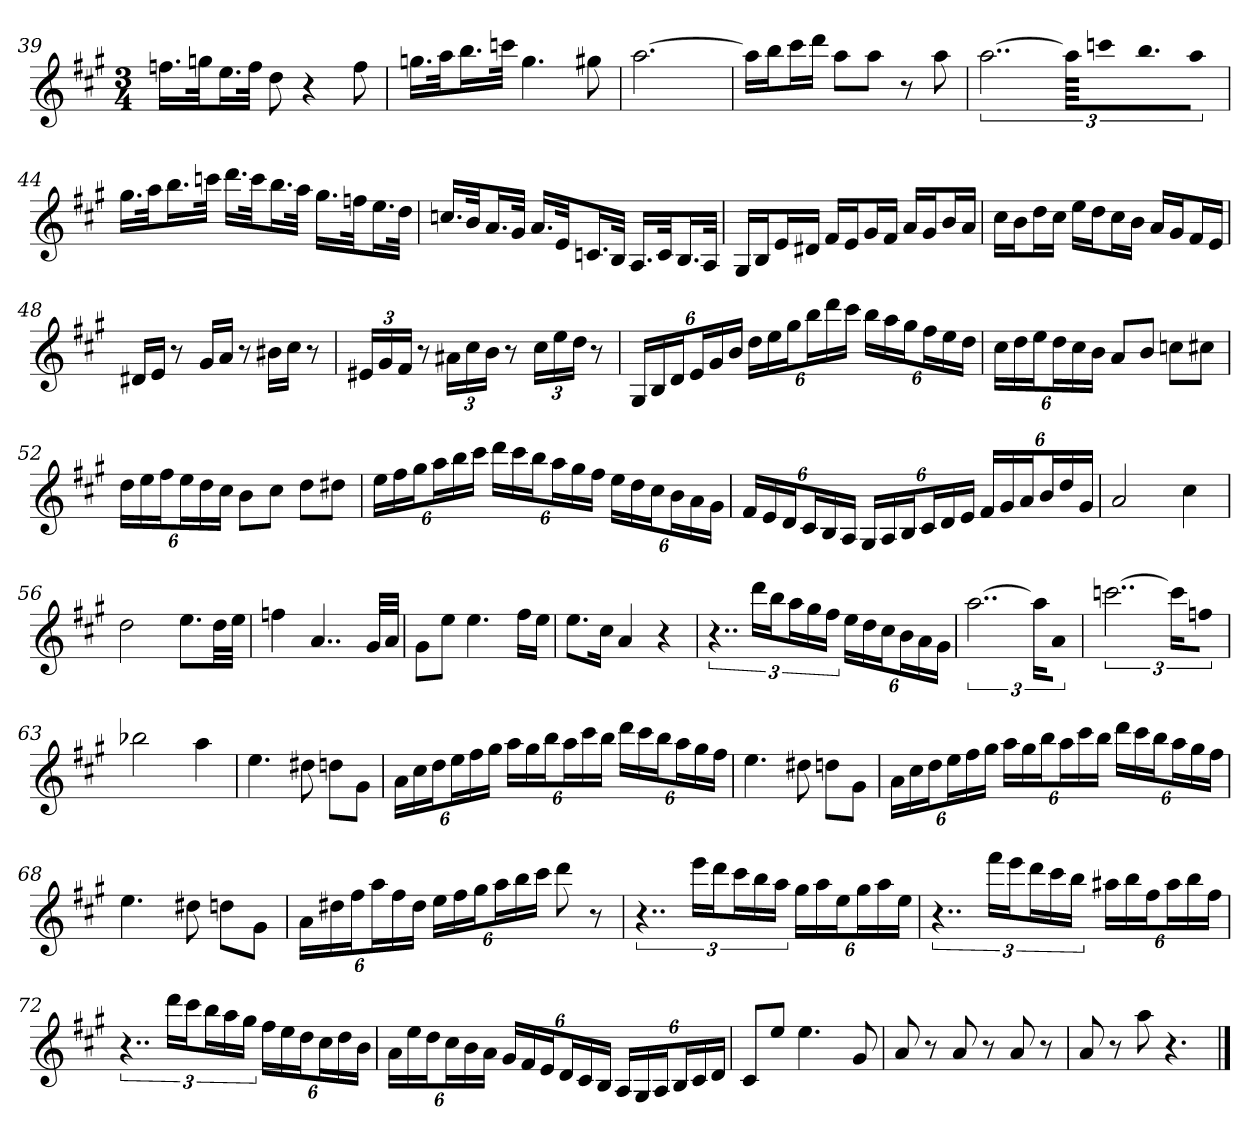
**kern
*part1
*staff1
*k[f#c#g#]
*A:
*M3/4
=39
16.ffnLL
32ggnJk
16.eeL
32ffJJk
8dd
4r
8ff
=40
16.ggnLL
32aaJk
16.bbL
32cccnJJk
4.gg
8gg#X
=41
[2.aa
=42
16aaLL]
16bbJ
16ccc#L
16dddJJ
8aaL
8aaJ
8r
8aa
=43
[3..aa
96aaKLLL]
32cccnJJ
16.bbL
32aaJJk
=44
16.gg#LL
32aaJk
16.bbL
32cccnJJk
16.dddLL
32cccJk
16.bbL
32aaJJk
16.gg#LL
32ffnJk
16.eeL
32ddJJk
=45
16.ccnLL
32bJk
16.aL
32g#JJk
16.aLL
32eJk
16.cnL
32BJJk
16.ALL
32cJk
16.BL
32AJJk
=46
16G#LL
16BJ
16eL
16d#XJJ
16f#LL
16eJ
16g#L
16f#JJ
16aLL
16g#J
16bL
16aJJ
=47
16cc#LL
16bJ
16ddL
16cc#JJ
16eeLL
16ddJ
16cc#L
16bJJ
16aLL
16g#J
16f#L
16eJJ
=48
16d#XLL
16eJJ
8r
16g#LL
16aJJ
8r
16b#XLL
16cc#JJ
8r
=49
24e#XLL
24g#
24f#JJ
8r
24a#XLL
24cc#
24bJJ
8r
24cc#LL
24ee
24ddJJ
8r
=50
24G#LL
24B
24dJ
24eL
24g#
24bJJ
24ddLL
24ee
24gg#J
24bbL
24ddd
24ccc#JJ
24bbLL
24aa
24gg#J
24ff#L
24ee
24ddJJ
=51
24cc#LL
24dd
24eeJ
24ddL
24cc#
24bJJ
8aL
8bJ
8ccnL
8cc#XJ
=52
24ddLL
24ee
24ff#J
24eeL
24dd
24cc#JJ
8bL
8cc#J
8ddL
8dd#XJ
=53
24eeLL
24ff#
24gg#J
24aaL
24bb
24ccc#JJ
24dddLL
24ccc#
24bbJ
24aaL
24gg#
24ff#JJ
24eeLL
24dd
24cc#J
24bL
24a
24g#JJ
=54
24f#LL
24e
24dJ
24c#L
24B
24AJJ
24G#LL
24A
24BJ
24c#L
24d
24eJJ
24f#LL
24g#
24aJ
24bL
24dd
24g#JJ
=55
2a
4cc#
=56
2dd
8.eeL
32ddLL
32eeJJJ
=57
4ffn
4..a
32g#LLL
32aJJJ
=58
8g#L
8eeJ
4.ee
16ff#LL
16eeJJ
=59
8.eeL
16cc#Jk
4a
4r
=60
6..r
24dddLL
24bbJ
24aaL
24gg#
24ff#JJ
24eeLL
24dd
24cc#J
24bL
24a
24g#JJ
=61
[3..aa
24aaKL]
8aJ
=62
[3..cccn
24cccKL]
8ffnJ
=63
2bb-X
4aa
=64
4.ee
8dd#X
8ddnL
8g#J
=65
24aLL
24cc#
24ddJ
24eeL
24ff#
24gg#JJ
24aaLL
24gg#
24bbJ
24aaL
24ccc#
24bbJJ
24dddLL
24ccc#
24bbJ
24aaL
24gg#
24ff#JJ
=66
4.ee
8dd#X
8ddnL
8g#J
=67
24aLL
24cc#
24ddJ
24eeL
24ff#
24gg#JJ
24aaLL
24gg#
24bbJ
24aaL
24ccc#
24bbJJ
24dddLL
24ccc#
24bbJ
24aaL
24gg#
24ff#JJ
=68
4.ee
8dd#X
8ddnL
8g#J
=69
24aLL
24dd#X
24ff#J
24aaL
24ff#
24dd#JJ
24eeLL
24ff#
24gg#J
24aaL
24bb
24ccc#JJ
8ddd
8r
=70
6..r
24eeeLL
24dddJ
24ccc#L
24bb
24aaJJ
24gg#LL
24aa
24eeJ
24gg#L
24aa
24eeJJ
=71
6..r
24fff#LL
24eeeJ
24dddL
24ccc#
24bbJJ
24aa#XLL
24bb
24ff#J
24aa#L
24bb
24ff#JJ
=72
6..r
24dddLL
24ccc#J
24bbL
24aa
24gg#JJ
24ff#LL
24ee
24ddJ
24cc#L
24dd
24bJJ
=73
24aLL
24ee
24ddJ
24cc#L
24b
24aJJ
24g#LL
24f#
24eJ
24dL
24c#
24BJJ
24ALL
24G#
24AJ
24BL
24c#
24dJJ
=74
8c#L
8eeJ
4.ee
8g#
=75
8a
8r
8a
8r
8a
8r
=76
8a
8r
8aa
4.r
==
*-
